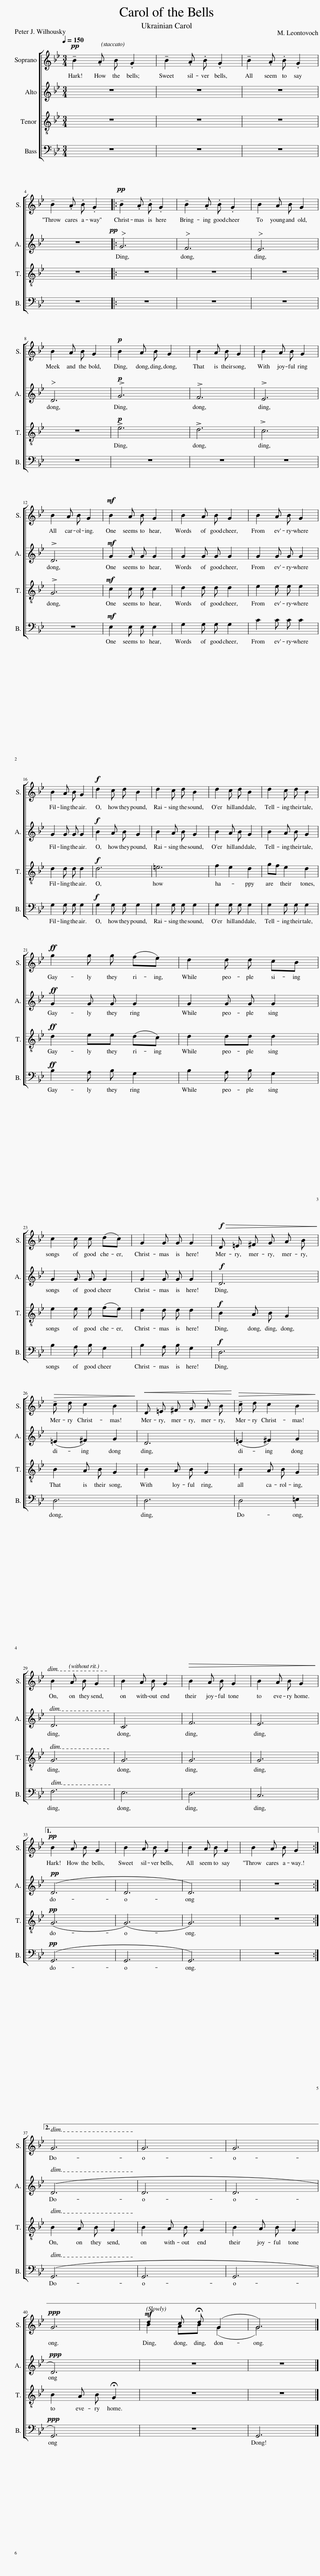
X:1
%%score [ ( 1 2 ) 3 4 5 ]
L:1/8
Q:1/4=150
M:3/4
I:linebreak $
K:Bb
V:1 treble
V:2 treble
V:3 treble
V:4 treble-8
V:5 bass
V:1
!pp! !tenuto!B2 .A B .G2 | !tenuto!B2 .A .B .G2 | !tenuto!B2 .A .B .G2 |$ !tenuto!B2 .A .B .G2 |:!pp! !tenuto!B2 .A .B .G2 | %5
 !tenuto!B2 .A .B .G2 | B2 A B G2 |$ B2 A B G2 |!p! B2 A B G2 | B2 A B G2 | %10
 B2 A B G2 |$ B2 A B G2 |!mf! B2 A B G2 | B2 A B G2 | B2 A B G2 |$ %15
 B2 A B G2 |!f! d2 c d B2 | d2 c d B2 | d2 c d B2 | d2 c d B2 |$ %20
!ff! g2 g g (fe) | d2 d d cB |$ c2 c c (dc) | G2 G G G2 |!f!!>(! D =E ^F G A B!>)! |$ %25
!>(! !tenuto!c d c2 B2!>)! |!<(! D =E ^F G A B!<)! |!>(! !tenuto!c d c2 B2!>)! |$ B2 A B G2 | B2 A B G2 | %30
!>(! B2 A B G2 | B2 A B G2!>)! |1$!pp! B2 A B G2 | B2 A B G2 | B2 A B G2 | %35
 B2 A B G2 :|2$ G6 | G6 | G6 |$!ppp! G6 | %40
!mf! d2 c !fermata!d (G2 | G6) |] %42
V:2
 x6 | x6 | x6 |$ x6 |: x6 | %5
 x6 | x6 |$ x6 | x6 | x6 | %10
 x6 |$ x6 | x6 | x6 | x6 |$ %15
 x6 | x6 | x6 | x6 | x6 |$ %20
 x6 | x6 |$ x6 | x6 | x6 |$ %25
 x6 | x6 | x6 |$ x6 | x6 | %30
 x6 | x6 |1$ x6 | x6 | x6 | %35
 x6 :|2$ x6 | x6 | x6 |$ x6 | %40
 B2 AB (G2 | G6) |] %42
V:3
 z6 | z6 | z6 |$ z6 |:!pp! G6 | %5
 F6 | E6 |$ D6 |!p! !>!G6 | !>!F6 | %10
 !>!E6 |$ !>!D6 |!mf! G2 G G G2 | G2 G G G2 | G2 G G G2 |$ %15
 G2 G G G2 |!f! B2 A B G2 | B2 A B G2 | B2 A B G2 | B2 A B G2 |$ %20
!ff! G2 G G G2 | G2 G G G2 |$ G2 G G G2 | G2 G G G2 |!f! D6 |$ %25
 (=E2 ^F2) G2 | D6 | (=E2 ^F2) G2 |$ D6 | C6 | %30
 F6 | E6 |1$!pp! (D6 | D6 | D6) | %35
 z6 :|2$ (D6 | D6 | D6 |$!ppp! D6) | %40
 z6 | z6 |] %42
V:4
 z6 | z6 | z6 |$ z6 |: z6 | %5
 z6 | z6 |$ z6 |!p! !>!e6 | !>!d6 | %10
 !>!c6 |$ !>!G6 |!mf! c2 c c c2 | d2 d d d2 | e2 e e e2 |$ %15
 d2 d d d2 |!f! d6 | =e6 | f2 e2 d2 | gf e2 d2 |$ %20
!ff! d2 ee (dc) | d2 dd d2 |$ e2 e e (fe) | d2 d d d2 |!f! B2 A B G2 |$ %25
 B2 A B G2 | B2 A B G2 | B2 A B G2 |$ G6 | G6 | %30
 G6 | G6 |1$!pp! (G6 | (G6) | G6) | %35
 z6 :|2$ B2 A B G2 | B2 A B G2 | B2 A B G2 |$ B2 A B !fermata!G2 | %40
 z6 | z6 |] %42
V:5
 z6 | z6 | z6 |$ z6 |: z6 | %5
 z6 | z6 |$ z6 | z6 | z6 | %10
 z6 |$ z6 |!mf! E,2 E, E, E,2 | G,2 G, G, G,2 | C2 C C C2 |$ %15
 G,2 G, G, G,2 |!f! G,2 G, G, G,2 | G,2 G, G, G,2 | G,2 G, G, G,2 | G,2 G, G, G,2 |$ %20
!ff! B,2 A, B, G,2 | B,2 A, B, G,2 |$ B,2 A, B, G,2 | B,2 A, B, G,2 |!f! D,6 |$ %25
 D,6 | D,6 | D,4 =E,2 |$ F,6 | E,6 | %30
 D,6 | C,6 |1$!pp! (G,,6 | G,,6 | G,,6) | %35
 z6 :|2$ (G,,6 | G,,6 | G,,6 |$!ppp! G,,6) | %40
 z6 | G,,6 |] %42
